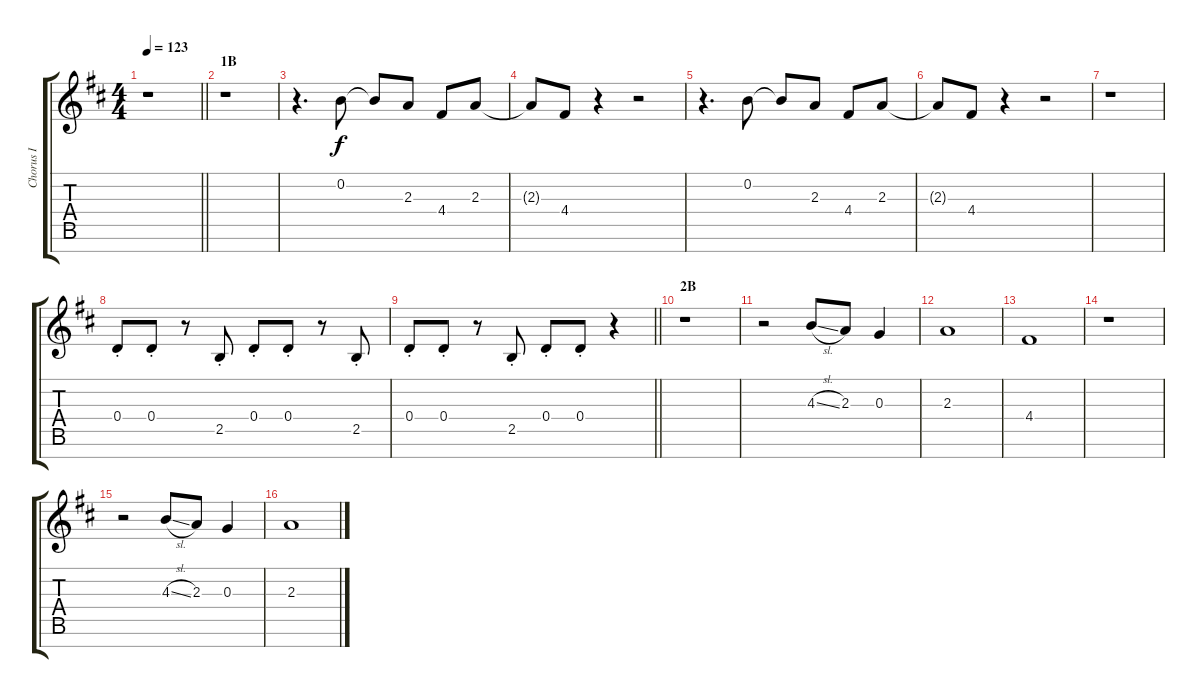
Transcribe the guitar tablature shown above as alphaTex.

\track ("Chorus I" "Chorus I") {instrument voiceoohs}
\staff {score tabs}
\tuning (E5 B4 G4 D4 A3 E3 B2) {hide}
\ts (4 4)
\tempo 123
\clef g2
\barLineRight lightlight
\ks d
r.1{dy f} |
\section ("" "1B")
r.1 |
r.4{d} 0.2.8 0.2{t}.8 2.3.8 4.4.8 2.3.8 |
2.3{t}.8 4.4.8 r.4 r.2 |
r.4{d} 0.2.8 0.2{t}.8 2.3.8 4.4.8 2.3.8 |
2.3{t}.8 4.4.8 r.4 r.2 |
r.1 |
0.4{st}.8 0.4{st}.8 r.8 2.5{st}.8 0.4{st}.8 0.4{st}.8 r.8 2.5{st}.8 |
\barLineRight lightlight
0.4{st}.8 0.4{st}.8 r.8 2.5{st}.8 0.4{st}.8 0.4{st}.8 r.4 |
\section ("" "2B")
r.1 |
r.2 4.3{sl}.8 2.3.8 0.3.4 |
2.3.1 |
4.4.1 |
r.1 |
r.2 4.3{sl}.8 2.3.8 0.3.4 |
2.3.1
